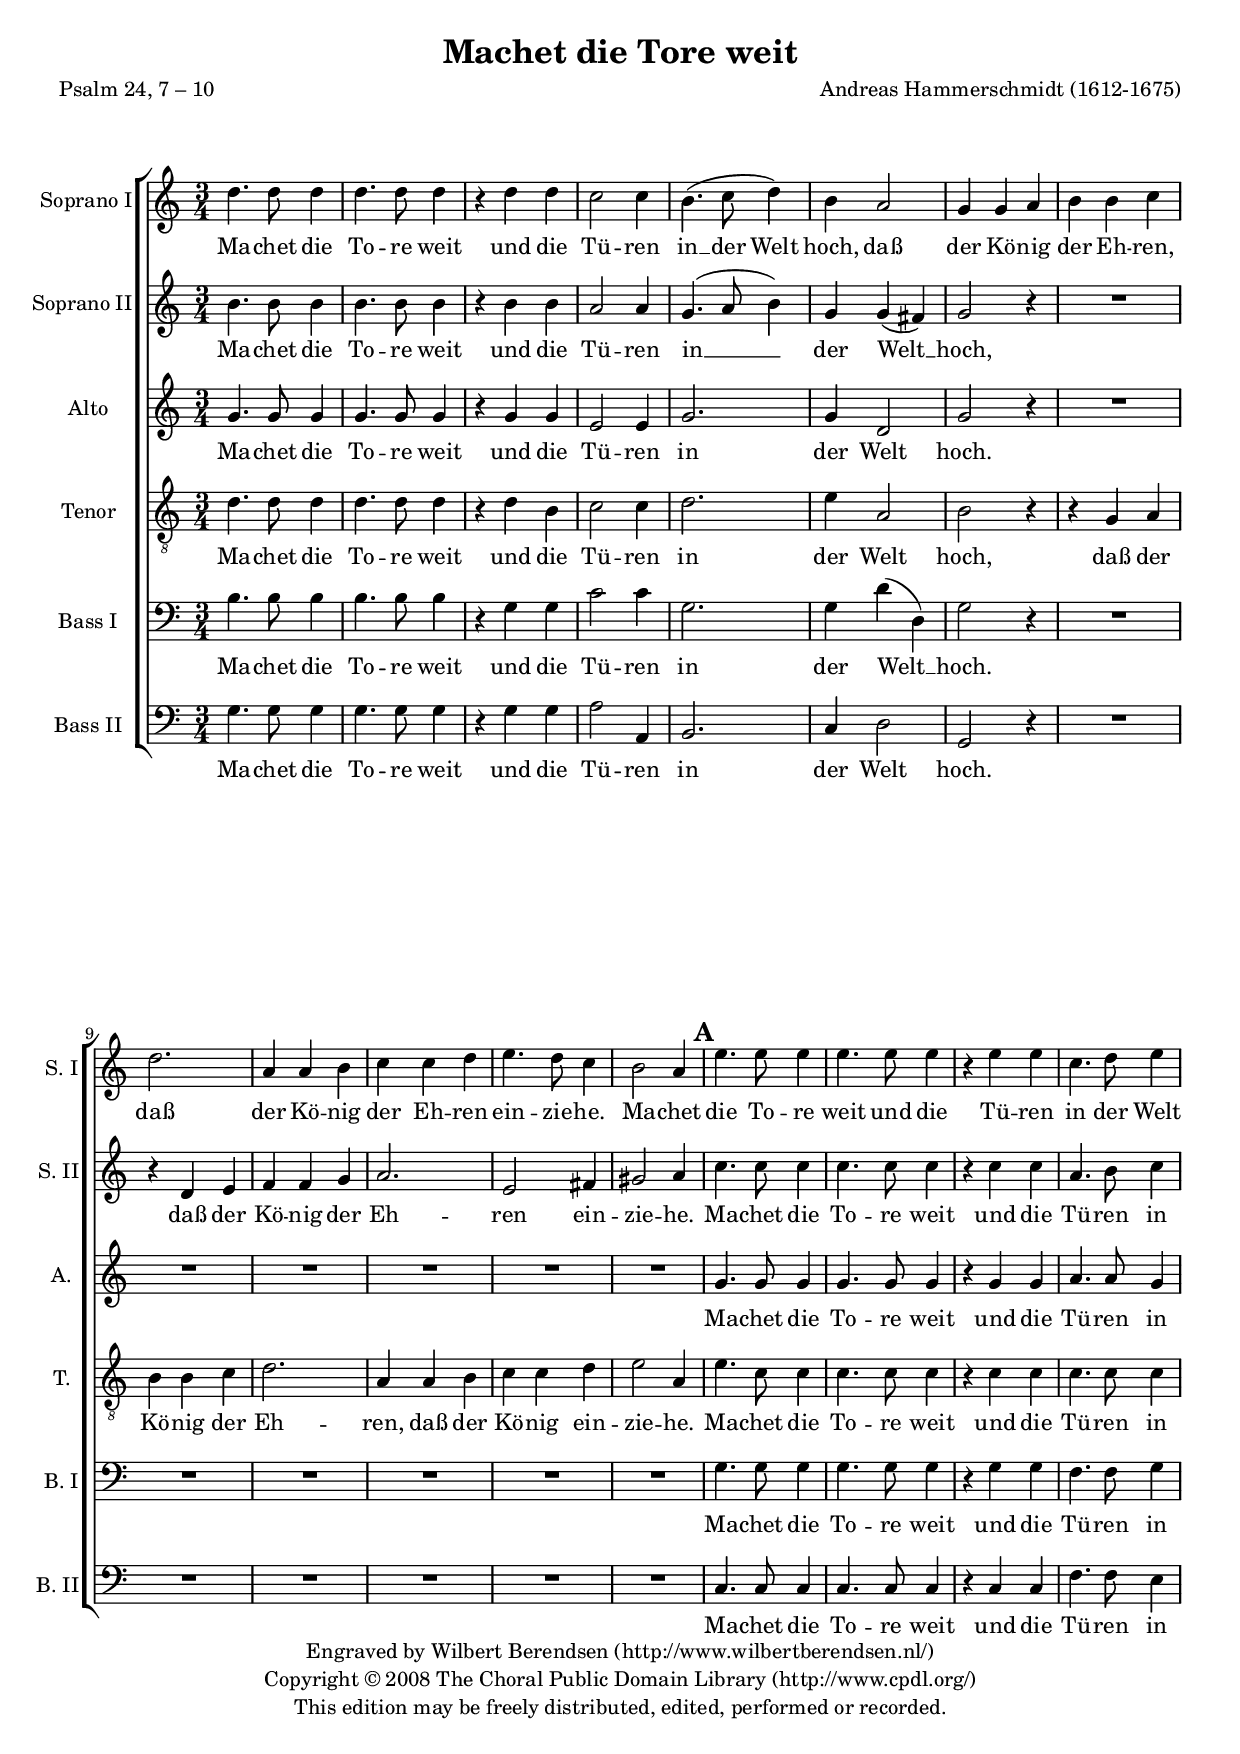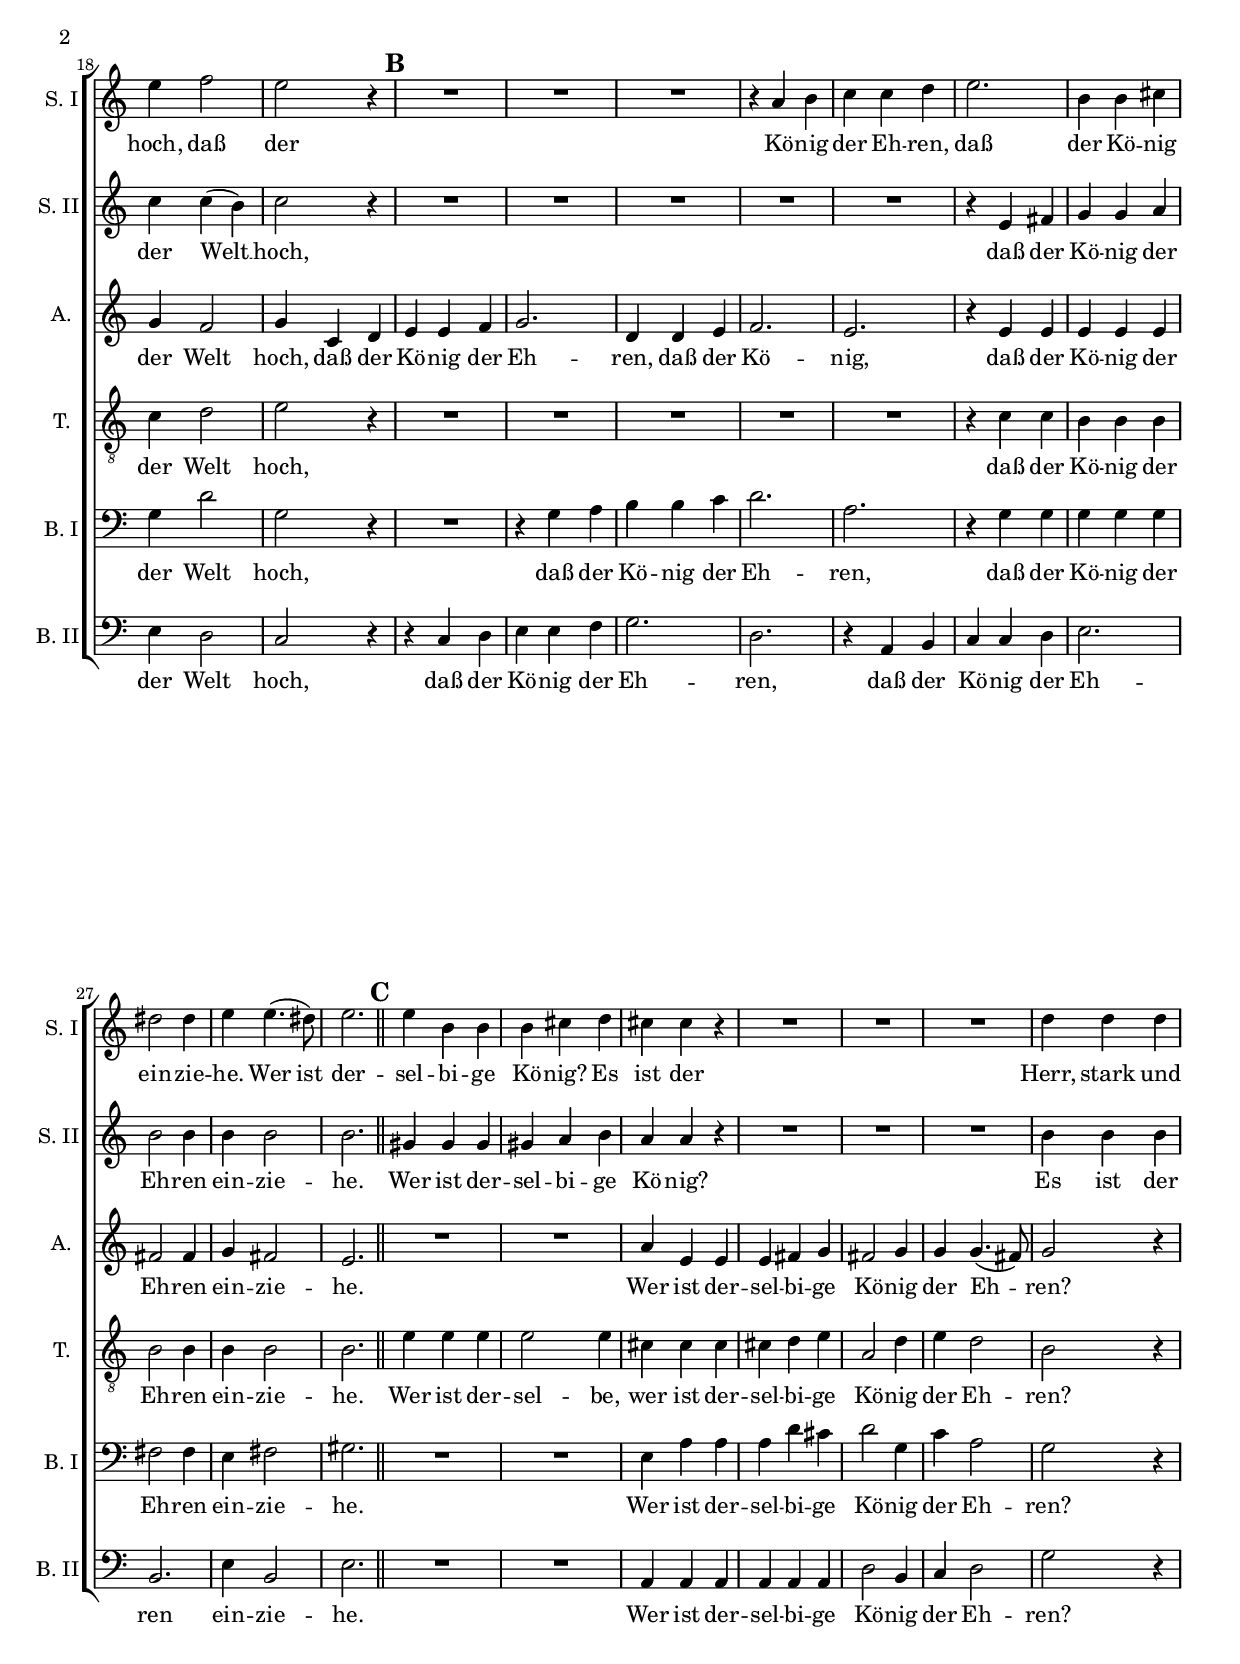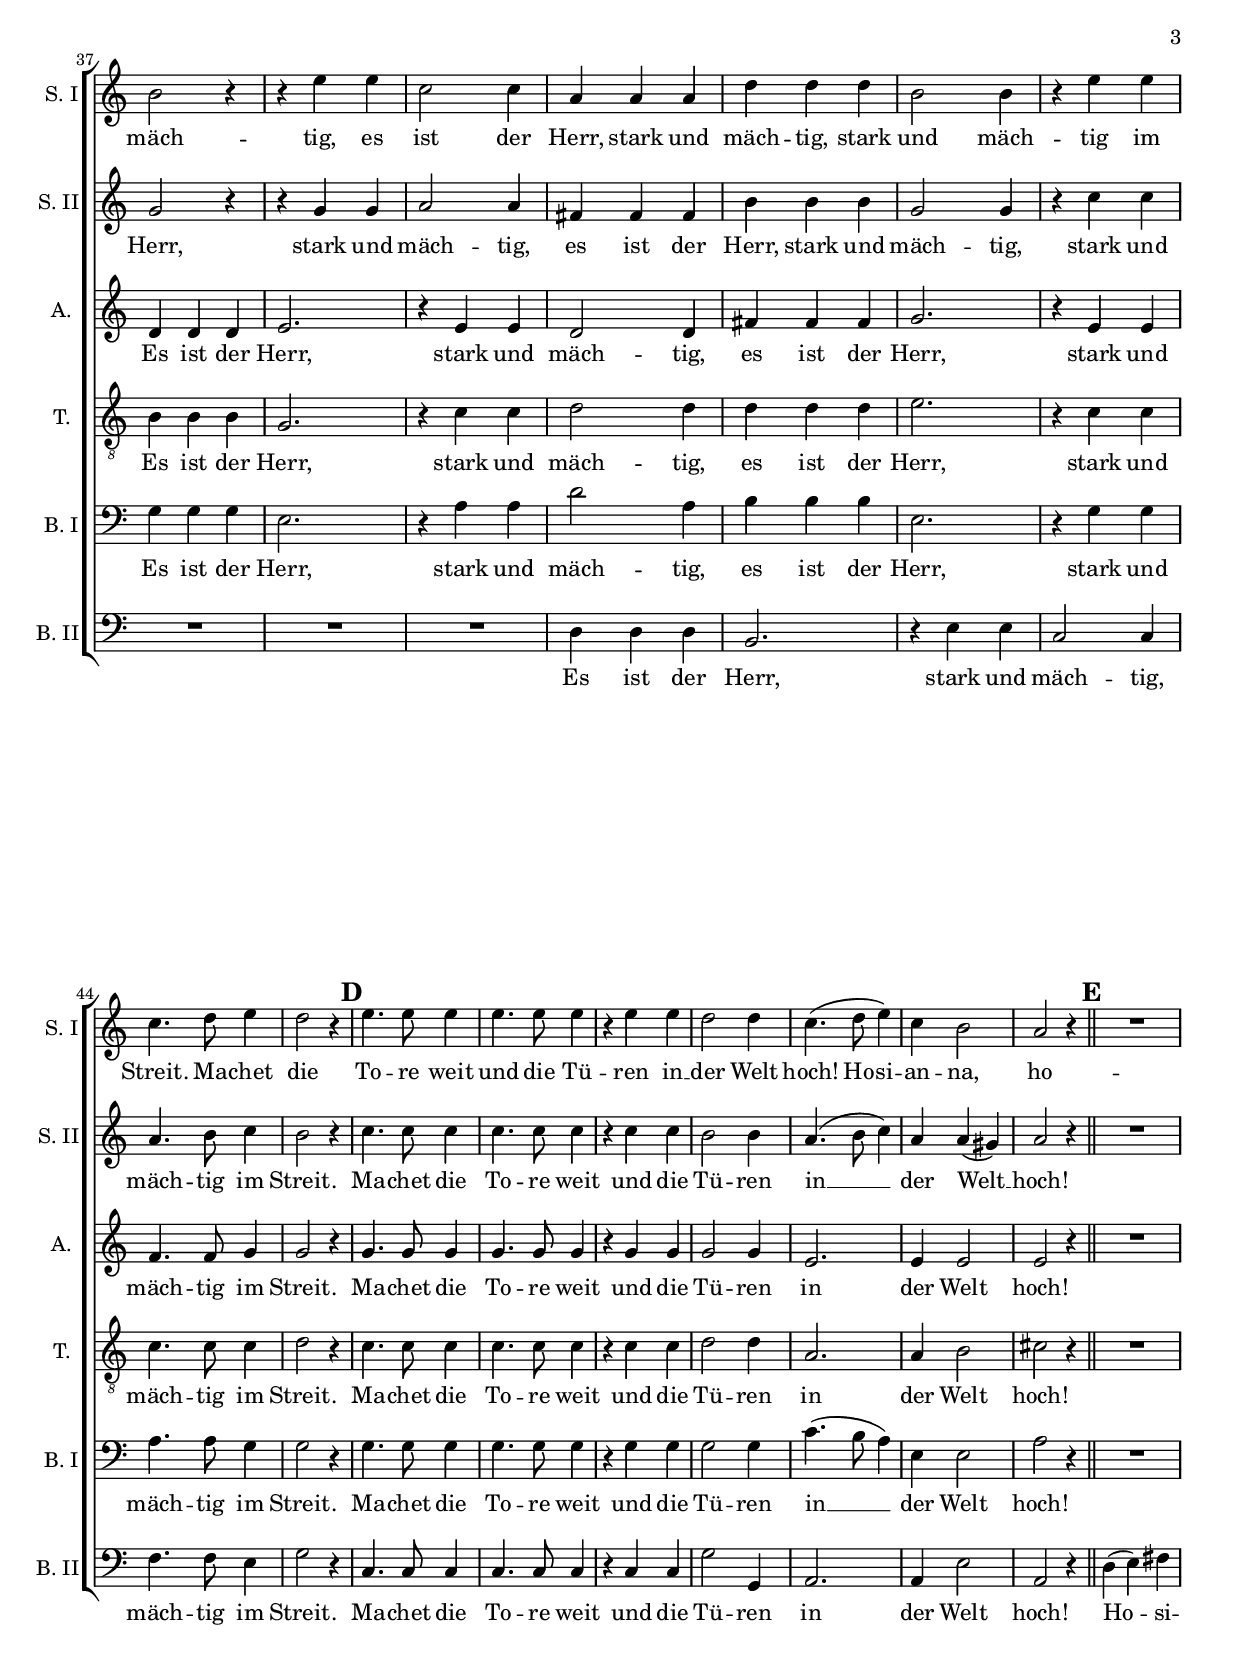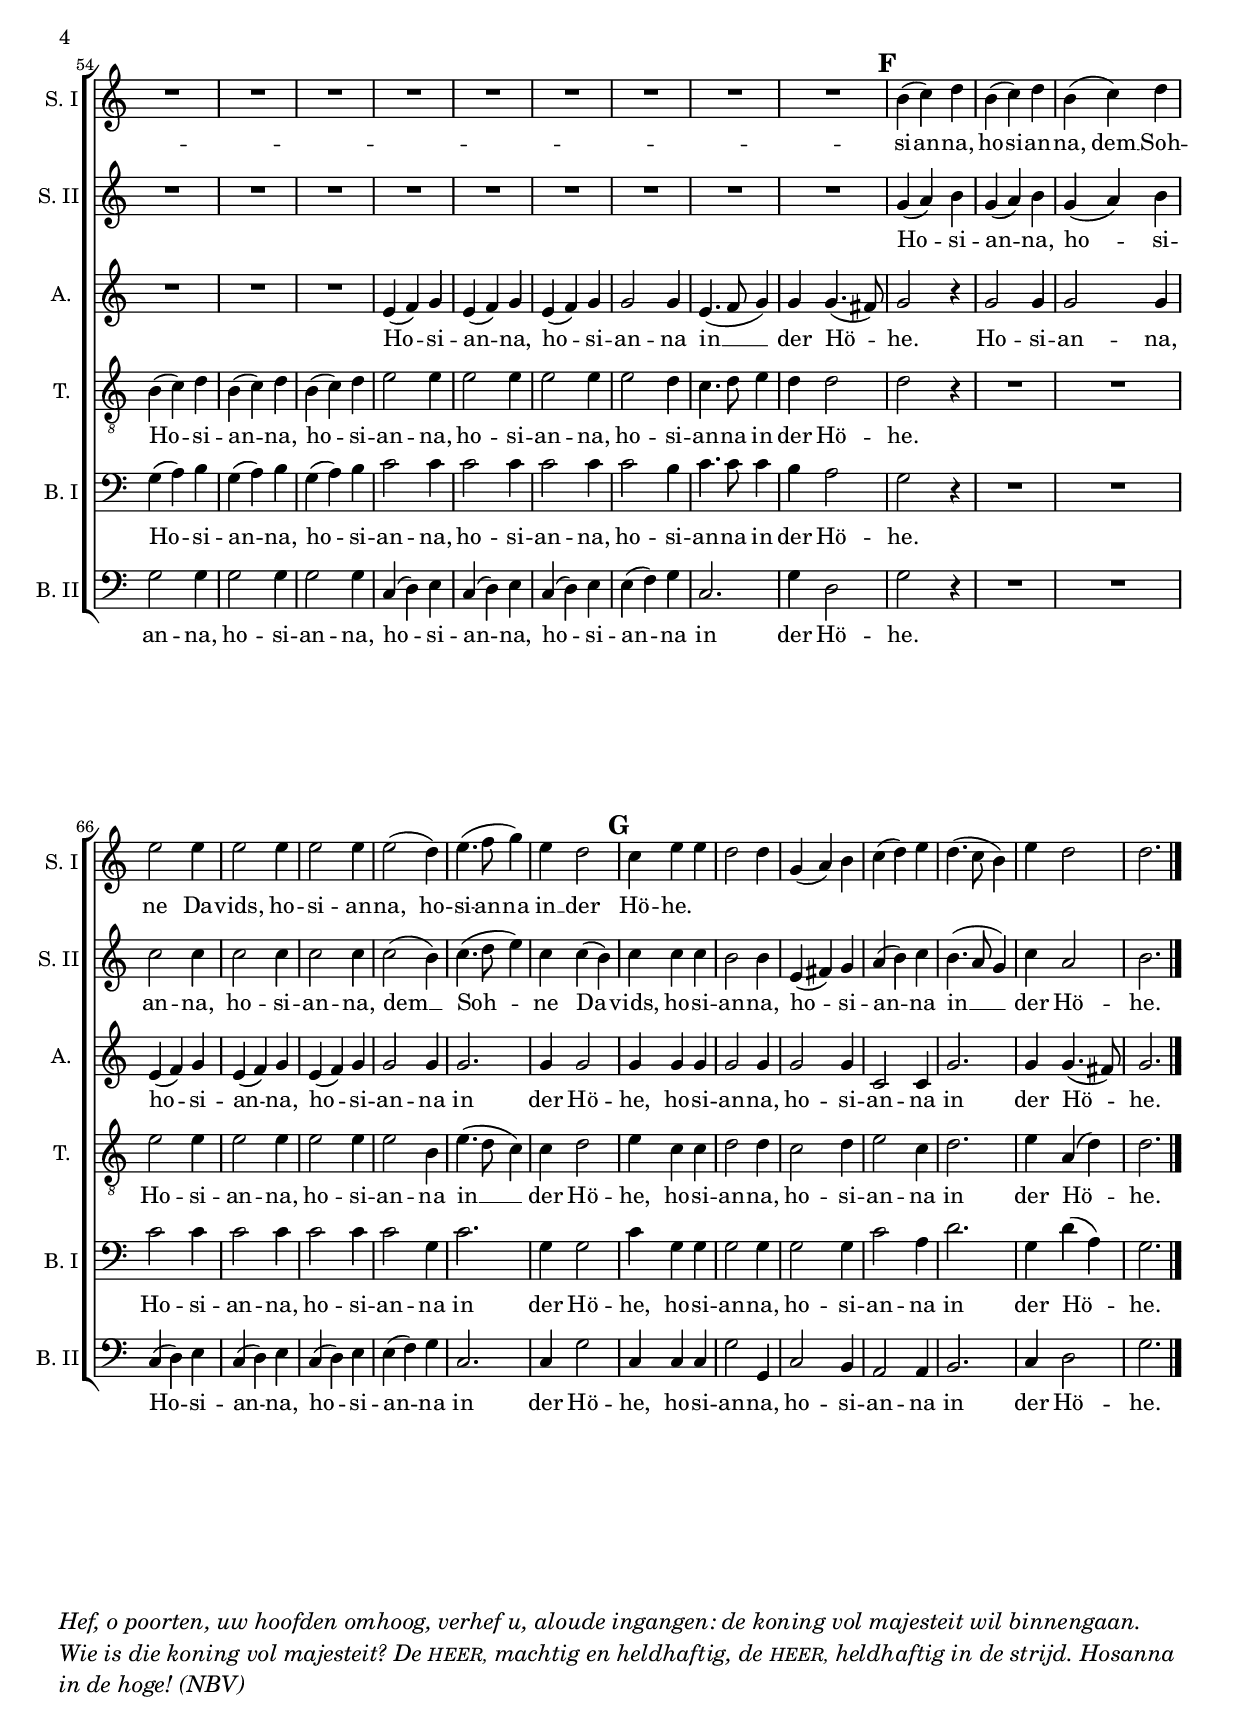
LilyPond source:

\version "2.11.58"

#(set-global-staff-size 18)

\paper {
  ragged-bottom = ##f
  ragged-last-bottom = ##f
  short-indent = 6\mm
  between-system-padding = #0
}

\version "2.11.57"

\header {
  title = "Machet die Tore weit"
  composer = "Andreas Hammerschmidt (1612-1675)"
  poet = "Psalm 24, 7 – 10"
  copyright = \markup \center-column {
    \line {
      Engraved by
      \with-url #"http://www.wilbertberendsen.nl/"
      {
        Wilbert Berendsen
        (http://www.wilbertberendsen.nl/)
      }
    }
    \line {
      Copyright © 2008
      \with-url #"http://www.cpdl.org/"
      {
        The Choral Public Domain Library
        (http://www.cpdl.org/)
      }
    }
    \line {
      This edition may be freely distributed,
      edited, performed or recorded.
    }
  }
}

global = {
  \key g \mixolydian
  \time 3/4
}

rehearsalMarks = {
  s2.*13
  \mark \default
  s2.*6
  \mark \default
  s2.*10
  \mark \default \bar "||"
  s2.*16
  \mark \default
  s2.*7
  \mark \default \bar "||"
  s2.*10
  \mark \default
  s2.*9
  \mark \default
}

sopranoOne = \relative c'' {
  \global
  % Muziek volgt hier.
  d4. d8 d4 d4. d8 d4 r d d c2 c4 b4.( c8 d4) b a2 g4
  g a b b c d2. a4 a b c c d e4. d8 c4 b2 a4
  e'4. e8 e4 e4. e8 e4 r e e c4. d8 e4 e f2 e2 r4
  R2.*3 r4 a, b c c d e2. b4 b cis dis2 dis4 e e4.( dis8) e2.

  e4 b b b cis d cis cis r R2.*3
  d4 d d b2 r4 r e e c2 c4 a a a d d d b2 b4 r e e c4. d8 e4 d2 r4

  e4. e8 e4 e4. e8 e4 r e e d2 d4 c4.( d8 e4) c b2 a r4

  R2.*10 b4(c)d b(c)d b(c)d e2 e4 e2 e4 e2 e4 e2( d4) e4.(f8 g4) e d2 c4
  e e d2 d4 g,4(a) b c(d) e d4.(c8 b4) e d2 d2.
  \bar"|."
}

sopranoTwo = \relative c'' {
  \global
  % Muziek volgt hier.
  b4. b8 b4 b4. b8 b4 r b b a2 a4 g4.( a8 b4) g g(fis) g2 r4
  R2. r4 d e f f g a2. e2 fis4 gis2 a4
  c4. c8 c4 c4. c8 c4 r c c a4. b8 c4 c c( b) c2 r4
  R2.*5 r4 e, fis g g a b2 b4 b b2 b2.

  gis4 gis gis gis a b a a r R2.*3
  b4 b b g2 r4 r g g a2 a4 fis fis fis b b b g2 g4 r c c a4. b8 c4 b2 r4

  c4. c8 c4 c4. c8 c4 r c c b2 b4 a4.( b8 c4) a a( gis) a2 r4

  R2.*10 g4(a)b g(a)b g(a)b c2 c4 c2 c4 c2 c4 c2(b4) c4.( d8 e4) c c(b) c4
  c c b2 b4 e,( fis) g a(b) c b4.( a8 g4) c a2 b2.
}

alto = \relative c'' {
  \global
  % Muziek volgt hier.
  g4. g8 g4 g4. g8 g4 r g g e2 e4 g2. g4 d2 g r4
  R2.*6
  g4. g8 g4 g4. g8 g4 r g g a4. a8 g4 g f2 g4
  c, d e e f g2. d4 d e f2. e r4 e e e e e fis2 fis4 g fis2 e2.

  R2.*2 a4 e e e fis g fis2 g4 g4 g4.( fis8) g2 r4
  d d d e2. r4 e e d2 d4 fis fis fis g2. r4 e e f4. f8 g4 g2 r4

  g4. g8 g4 g4. g8 g4 r g g g2 g4 e2. e4 e2 e r4

  R2.*4 e4( f) g e( f) g e( f) g g2 g4 e4.( f8 g4) g g4.( fis8) g2 r4
  g2 g4 g2 g4 e( f) g e( f) g e( f) g g2 g4
  g2. g4 g2 g4 g4 g4 g2 g4 g2 g4 c,2 c4 g'2. g4 g4.( fis8) g2.
}

tenor = \relative c' {
  \global
  % Muziek volgt hier.
  d4. d8 d4 d4. d8 d4 r d b c2 c4 d2. e4 a,2 b r4
  r4 g4 a b b c d2. a4 a b c c d e2 a,4
  e'4. c8 c4 c4. c8 c4 r c c c4. c8 c4 c d2 e r4
  R2.*5 r4 c c b b b b2 b4 b b2 b2.

  e4 e e e2 e4 cis cis cis cis d e a,2 d4 e d2 b r4 b b b g2.
  r4 c c d2 d4 d d d e2. r4 c c c4. c8 c4 d2 r4

  c4. c8 c4 c4. c8 c4 r c c d2 d4 a2. a4 b2 cis r4

  R2. b4(c)d b(c)d b(c)d e2 e4 e2 e4 e2 e4 e2 d4 c4. d8 e4 d d2 d r4
  R2.*2 e2 e4 e2 e4 e2 e4 e2 b4 e4.( d8 c4) c d2 e4
  c c d2 d4 c2 d4 e2 c4 d2. e4 a,( d) d2.
}

bassOne = \relative c' {
  \global
  % Muziek volgt hier.
  b4. b8 b4 b4. b8 b4 r g g c2 c4 g2. g4 d'( d,) g2 r4
  R2.*6
  g4. g8 g4 g4. g8 g4 r g g f4. f8 g4 g d'2 g,2 r4
  R2. r4 g a b b c d2. a2. r4 g g g g g fis2 fis4 e fis2 gis2.

  R2.*2 e4 a a a d cis d2 g,4 c a2 g r4
  g g g e2. r4 a a d2 a4 b b b e,2. r4 g g a4. a8 g4 g2 r4

  g4. g8 g4 g4. g8 g4 r g g g2 g4 c4.( b8 a4) e e2 a r4

  R2. g4( a) b g( a) b g( a) b c2 c4 c2 c4 c2 c4 c2 b4 c4. c8 c4 b a2 g2 r4
  R2.*2 c2 c4 c2 c4 c2 c4 c2 g4 c2. g4 g2 c4
  g g g2 g4 g2 g4 c2 a4 d2. g,4 d'( a) g2.
}

bassTwo = \relative c' {
  \global
  % Muziek volgt hier.
  g4. g8 g4 g4. g8 g4 r g g a2 a,4 b2. c4 d2 g, r4
  R2.*6
  c4. c8 c4 c4. c8 c4 r c c f4. f8 e4 e d2 c2 r4
  r c d e e f g2. d r4 a b c c d e2. b e4 b2 e2.

  R2.*2 a,4 a a a a a d2 b4 c d2 g r4 R2.*3
  d4 d d b2. r4 e e c2 c4 f4. f8 e4 g2 r4

  c,4. c8 c4 c4. c8 c4 r c c g'2 g,4 a2. a4 e'2 a, r4

  d( e) fis g2 g4 g2 g4 g2 g4 c,( d) e c( d) e c( d) e e( f) g c,2. g'4 d2 g r4
  R2.*2
  c,4( d) e c( d) e c( d) e e( f) g c,2. c4 g'2 c,4
  c c g'2 g,4 c2 b4 a2 a4 b2. c4 d2 g2.
}

sopranoOneVerse = \lyricmode {
  % Liedtekst volgt hier.
  Ma -- chet die To -- re weit und die Tü -- ren in __ der Welt hoch,
  daß der Kö -- nig der Eh -- ren, daß der Kö -- nig der Eh -- ren ein -- zie -- he.
  Ma -- chet die To -- re weit und die Tü -- ren in der Welt hoch,
  daß der Kö -- nig der Eh -- ren, daß der Kö -- nig ein -- zie -- he.

  Wer ist der -- sel -- bi -- ge Kö -- nig?
  Es ist der Herr, stark und mäch -- tig,
  es ist der Herr, stark und mäch -- tig,
  stark und mäch -- tig im Streit.

  Ma -- chet die To -- re weit und die Tü -- ren in __ der Welt hoch!

  Ho -- si -- an -- na,
  ho -- si -- an -- na,
  ho -- si -- an -- na,
  dem __ Soh -- ne Da -- vids,
  ho -- si -- an -- na,
  ho -- si -- an -- na in __ der Hö -- he.
}

sopranoTwoVerse = \lyricmode {
  % Liedtekst volgt hier.
  Ma -- chet die To -- re weit und die Tü -- ren in __ der Welt __ hoch,
  daß der Kö -- nig der Eh -- ren ein -- zie -- he.
  Ma -- chet die To -- re weit und die Tü -- ren in der Welt __ hoch,
  daß der Kö -- nig der Eh -- ren ein -- zie -- he.

  Wer ist der -- sel -- bi -- ge Kö -- nig?
  Es ist der Herr, stark und mäch -- tig,
  es ist der Herr, stark und mäch -- tig,
  stark und mäch -- tig im Streit.

  Ma -- chet die To -- re weit und die Tü -- ren in __ der Welt __ hoch!

  Ho -- si -- an -- na,
  ho -- si -- an -- na,
  ho -- si -- an -- na,
  dem __ Soh -- ne Da -- vids,
  ho -- si -- an -- na,
  ho -- si -- an -- na in __ der Hö -- he.
}

altoVerse = \lyricmode {
  % Liedtekst volgt hier.
  Ma -- chet die To -- re weit und die Tü -- ren in der Welt hoch.
  Ma -- chet die To -- re weit und die Tü -- ren in der Welt hoch,
  daß der Kö -- nig der Eh -- ren, daß der Kö -- nig, daß der Kö -- nig der Eh -- ren ein -- zie -- he.

  Wer ist der -- sel -- bi -- ge Kö -- nig der Eh -- ren?
  Es ist der Herr, stark und mäch -- tig,
  es ist der Herr,
  stark und mäch -- tig im Streit.

  Ma -- chet die To -- re weit und die Tü -- ren in der Welt hoch!

  Ho -- si -- an -- na,
  ho -- si -- an -- na in __ der Hö -- he.
  Ho -- si -- an -- na,
  ho -- si -- an -- na,
  ho -- si -- an -- na in der Hö -- he,
  ho -- si -- an -- na,
  ho -- si -- an -- na in der Hö -- he.
}

tenorVerse = \lyricmode {
  % Liedtekst volgt hier.
  Ma -- chet die To -- re weit und die Tü -- ren in der Welt hoch,
  daß der Kö -- nig der Eh -- ren, daß der Kö -- nig ein -- zie -- he.
  Ma -- chet die To -- re weit und die Tü -- ren in der Welt hoch,
  daß der Kö -- nig der Eh -- ren ein -- zie -- he.

  Wer ist der -- sel -- be,
  wer ist der -- sel -- bi -- ge Kö -- nig der Eh -- ren?
  Es ist der Herr, stark und mäch -- tig,
  es ist der Herr,
  stark und mäch -- tig im Streit.

  Ma -- chet die To -- re weit und die Tü -- ren in der Welt hoch!

  Ho -- si -- an -- na,
  ho -- si -- an -- na,
  ho -- si -- an -- na,
  ho -- si -- an -- na in der Hö -- he.
  Ho -- si -- an -- na,
  ho -- si -- an -- na in __ der Hö -- he,
  ho -- si -- an -- na,
  ho -- si -- an -- na in der Hö -- he.
}

bassOneVerse = \lyricmode {
  % Liedtekst volgt hier.
  Ma -- chet die To -- re weit und die Tü -- ren in der Welt __ hoch.
  Ma -- chet die To -- re weit und die Tü -- ren in der Welt hoch,
  daß der Kö -- nig der Eh -- ren, daß der Kö -- nig der Eh -- ren ein -- zie -- he.

  Wer ist der -- sel -- bi -- ge Kö -- nig der Eh -- ren?
  Es ist der Herr, stark und mäch -- tig,
  es ist der Herr,
  stark und mäch -- tig im Streit.

  Ma -- chet die To -- re weit und die Tü -- ren in __ der Welt hoch!

  Ho -- si -- an -- na,
  ho -- si -- an -- na,
  ho -- si -- an -- na,
  ho -- si -- an -- na in der Hö -- he.
  Ho -- si -- an -- na,
  ho -- si -- an -- na in der Hö -- he,
  ho -- si -- an -- na,
  ho -- si -- an -- na in der Hö -- he.
}

bassTwoVerse = \lyricmode {
  % Liedtekst volgt hier.
  Ma -- chet die To -- re weit und die Tü -- ren in der Welt hoch.
  Ma -- chet die To -- re weit und die Tü -- ren in der Welt hoch,
  daß der Kö -- nig der Eh -- ren, daß der Kö -- nig der Eh -- ren ein -- zie -- he.

  Wer ist der -- sel -- bi -- ge Kö -- nig der Eh -- ren?
  Es ist der Herr, stark und mäch -- tig,
  mäch -- tig im Streit.

  Ma -- chet die To -- re weit und die Tü -- ren in der Welt hoch!

  Ho -- si -- an -- na,
  ho -- si -- an -- na,
  ho -- si -- an -- na,
  ho -- si -- an -- na in der Hö -- he.
  Ho -- si -- an -- na,
  ho -- si -- an -- na in der Hö -- he,
  ho -- si -- an -- na,
  ho -- si -- an -- na in der Hö -- he.
}


\score {
  \new ChoirStaff <<
    \new Staff \with {
      instrumentName = "Soprano I"
      shortInstrumentName = "S. I"
    } {
      <<
        \rehearsalMarks
        \sopranoOne
      >>
    }
    \addlyrics { \sopranoOneVerse }
    \new Staff \with {
      instrumentName = "Soprano II"
      shortInstrumentName = "S. II"
    } { \sopranoTwo }
    \addlyrics { \sopranoTwoVerse }
    \new Staff \with {
      instrumentName = "Alto"
      shortInstrumentName = "A."
    } { \alto }
    \addlyrics { \altoVerse }
    \new Staff \with {
      instrumentName = "Tenor"
      shortInstrumentName = "T."
    } {
      \clef "treble_8"
      \tenor
    }
    \addlyrics { \tenorVerse }
    \new Staff \with {
      instrumentName = "Bass I"
      shortInstrumentName = "B. I"
    } {
      \clef bass
      \bassOne
    }
    \addlyrics { \bassOneVerse }
    \new Staff \with {
      instrumentName = "Bass II"
      shortInstrumentName = "B. II"
    } {
      \clef bass
      \bassTwo
    }
    \addlyrics { \bassTwoVerse }
  >>
  \layout { }
}

\markup {
  \italic
  \fontsize #1
  \wordwrap {
    Hef, o poorten, uw hoofden omhoog,
    verhef u, aloude ingangen:
    de koning vol majesteit wil binnengaan.
    Wie is die koning vol majesteit?
    De \small HEER, machtig en heldhaftig,
    de \small HEER, heldhaftig in de strijd.
    Hosanna in de hoge! (NBV)
  }
}

